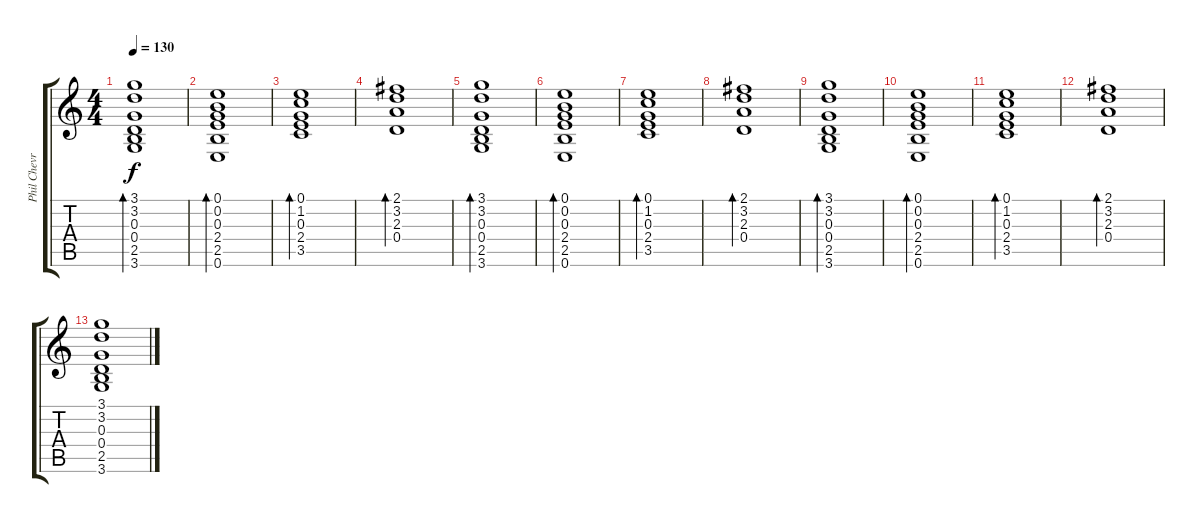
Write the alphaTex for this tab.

\track ("Phil Chevron - guitare" "Phil Chevr") {instrument overdrivenguitar}
\staff {score tabs}
\tuning (E4 B3 G3 D3 A2 E2) {hide}
\ts (4 4)
\tempo 130
\clef g2
\ks c
(3.1 3.2 0.3 0.4 2.5 3.6).1{bd 240 dy f} |
(0.1 0.2 0.3 2.4 2.5 0.6).1{bd 240} |
(0.1 1.2 0.3 2.4 3.5).1{bd 240} |
(2.1 3.2 2.3 0.4).1{bd 240} |
(3.1 3.2 0.3 0.4 2.5 3.6).1{bd 240} |
(0.1 0.2 0.3 2.4 2.5 0.6).1{bd 240} |
(0.1 1.2 0.3 2.4 3.5).1{bd 240} |
(2.1 3.2 2.3 0.4).1{bd 240} |
(3.1 3.2 0.3 0.4 2.5 3.6).1{bd 240} |
(0.1 0.2 0.3 2.4 2.5 0.6).1{bd 240} |
(0.1 1.2 0.3 2.4 3.5).1{bd 240} |
(2.1 3.2 2.3 0.4).1{bd 240} |
(3.1 3.2 0.3 0.4 2.5 3.6).1
